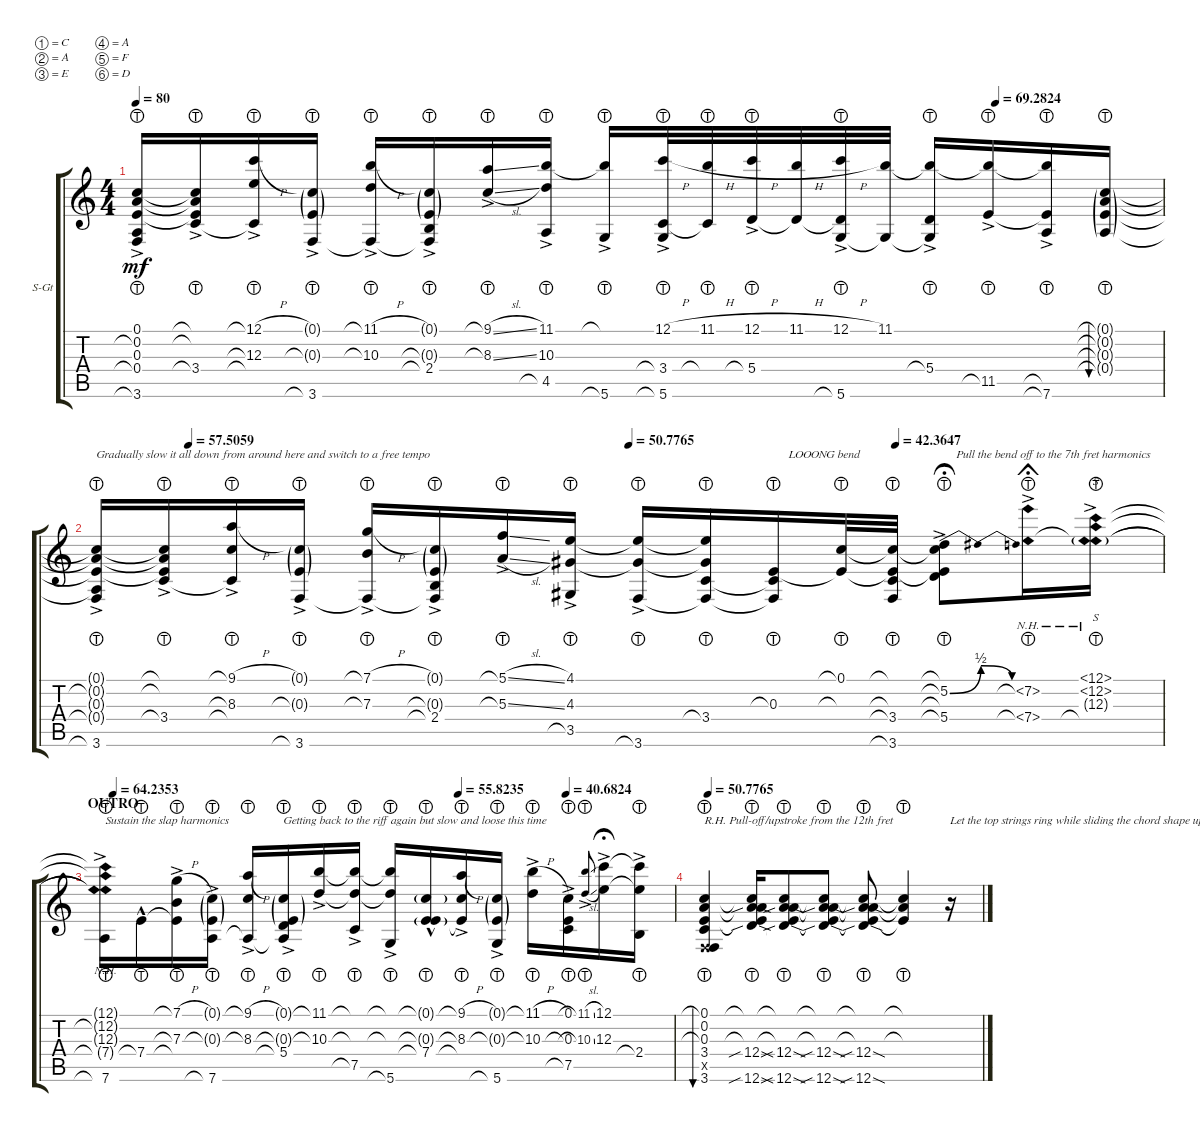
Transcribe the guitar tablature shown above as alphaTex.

\defaultSystemsLayout 4
\bracketExtendMode groupsimilarinstruments
\firstSystemTrackNameOrientation horizontal
\otherSystemsTrackNameOrientation horizontal
\track ("Steel Guitar" "S-Gt") {instrument acousticguitarsteel}
\staff {score tabs}
\tuning (C4 A3 E3 A2 F2 D2)
\ts (4 4)
\tempo 80
\tempo (69.2824 0.8375)
\clef g2
\ks c
(3.6{lht ac} 0.1{t} 0.3{t} 0.2{lht t} 0.4{lht t}).16{dy mf} (3.4{lht ac} 0.1{lht t} 0.3{t} 0.2{lht t}).16 (12.1{h lht ac} 12.3{lht ac} 3.4{lht t}).16 (0.1{g} 0.3{lht g} 3.6{lht ac}).16 (11.1{h lht ac} 10.3{lht ac} 3.6{t}).16 (0.1{g} 0.3{lht g} 2.4{lht ac} 3.6{t}).16 (9.1{sl lht ac} 8.3{sl lht ac}).16 (4.5{lht ac} 11.1 10.3).16 (5.6{lht ac} 11.1{lht t}).16 (12.1{h} 3.4{lht ac} 5.6{lht}).32 (11.1{h} 3.4{lht t}).32 (12.1{h} 5.4{lht ac}).32 (11.1{h} 5.4{t}).32 (12.1{h} 5.4{t} 5.6{lht ac}).32 (11.1 5.6{t}).32 (5.4{lht ac} 11.1{t} 5.6{t}).16 (11.1{t} 11.5{lht ac}).16 (7.6{lht ac} 11.1{t} 11.5{lht t}).16 (0.1{lht g} 0.2{lht g} 0.3{lht g} 0.4{lht g}).16{bu 30} |
\tempo (57.5059 0.0875)
\tempo (50.7765 0.5)
\tempo (42.3647 0.75)
(3.6{lht ac} 0.1{t} 0.3{t} 0.2{lht t} 0.4{lht t}).16{txt "Gradually slow it all down from around here and switch to a free tempo"} (3.4{lht ac} 0.1{lht t} 0.3{t} 0.2{lht t}).16 (9.1{h lht ac} 8.3{lht ac} 3.4{lht t}).16 (0.1{g} 0.3{lht g} 3.6{lht ac}).16 (7.1{h lht ac} 7.3{lht ac} 3.6{t}).16 (0.1{g} 0.3{lht g} 2.4{lht ac} 3.6{t}).16 (5.1{sl lht ac} 5.3{sl lht ac}).16 (4.1 4.3{ac} 3.5{lht ac}).16 (3.6{lht ac} 4.1{t} 4.3{t}).16 (3.4{lht} 4.1{t} 4.3{t} 3.6{t}).16 (0.3{lht} 3.4{t} 3.6{t}).16{txt "     LOOONG bend"} (0.1{lht} 0.3{lht t}).32 (3.6{lht} 3.4{lht} 0.1{lht t} 0.3{lht t}).32 (5.2{be (bendrelease 0 0 18 2 19.8 2 38.4 0) lht ac} 5.4{lht ac} 0.1{lht t} 0.3{lht t}).8{txt "    Pull the bend off to the 7th fret harmonics" fermata (medium 0.5)} (7.2{nh lht ac} 7.4{nh lht ac}).16{fermata (short 0)} (12.2{nh} 7.4{nh lht t} 12.1{nh ac} 12.3{nh g}).16{s} |
\section ("" "OUTRO")
\tempo (64.2353 0.025)
\tempo (55.8235 0.625)
\tempo (40.6824 0.8125)
(7.6{lht ac} 12.2{nh lht t} 7.4{nh lht t} 12.1{nh t} 12.3{nh t}).16{txt "Sustain the slap harmonics"} 7.4{lht hac}.16 (7.1{h lht ac} 7.3{lht ac} 7.4{lht t}).16 (0.1{g} 0.3{lht g} 7.6{lht ac}).16 (9.1{h lht ac} 8.3{lht ac} 7.6{t}).16 (0.1{g} 0.3{lht g} 5.4{lht ac} 7.6{t}).16{txt "Getting back to the riff again but slow and loose this time"} (11.1{lht ac} 10.3{lht ac}).16 (7.5{lht ac} 10.3{lht t} 11.1{lht t}).16 (5.6{lht ac} 11.1{lht t} 10.3{lht t}).16 (7.4{lht hac} 0.1{lht g} 0.3{lht g}).16 (9.1{h lht ac} 8.3{lht ac} 7.4{lht t}).16 (0.1{g} 0.3{lht g} 5.6{lht ac}).16 (11.1{h lht ac} 10.3{lht ac}).16 (0.1 0.3{lht} 7.5{lht ac}).16 (11.1{sl lht ac} 10.3{sl lht ac}).8{gr onbeat} (12.1{ac} 12.3{ac}).16{fermata (medium 0.5)} (2.4{lht ac} 12.1{t} 12.3{t}).16 |
\tempo
50.7765 (0.1{lht} 0.2 0.3{lht} 3.4 0.5{x} 3.6).4{bu 234 txt "R.H. Pull-off/upstroke from the 12th fret                   Let the top strings ring while sliding the chord shape up and down the neck for a hectic feeling"} (12.4{sib sod} 12.6{sib sod} 0.1{lht t} 0.2{t} 0.3{lht t}).16 (12.4{sib sod} 12.6{sib sod} 0.1{lht t} 0.2{t} 0.3{lht t}).8 (12.4{sib sod} 12.6{sib sod} 0.1{lht t} 0.2{t} 0.3{lht t}).8 (12.4{sib sod} 12.6{sib sod} 0.1{lht t} 0.2{t} 0.3{lht t}).8 (0.1{lht t} 0.2{t} 0.3{lht t}).4 r.16
